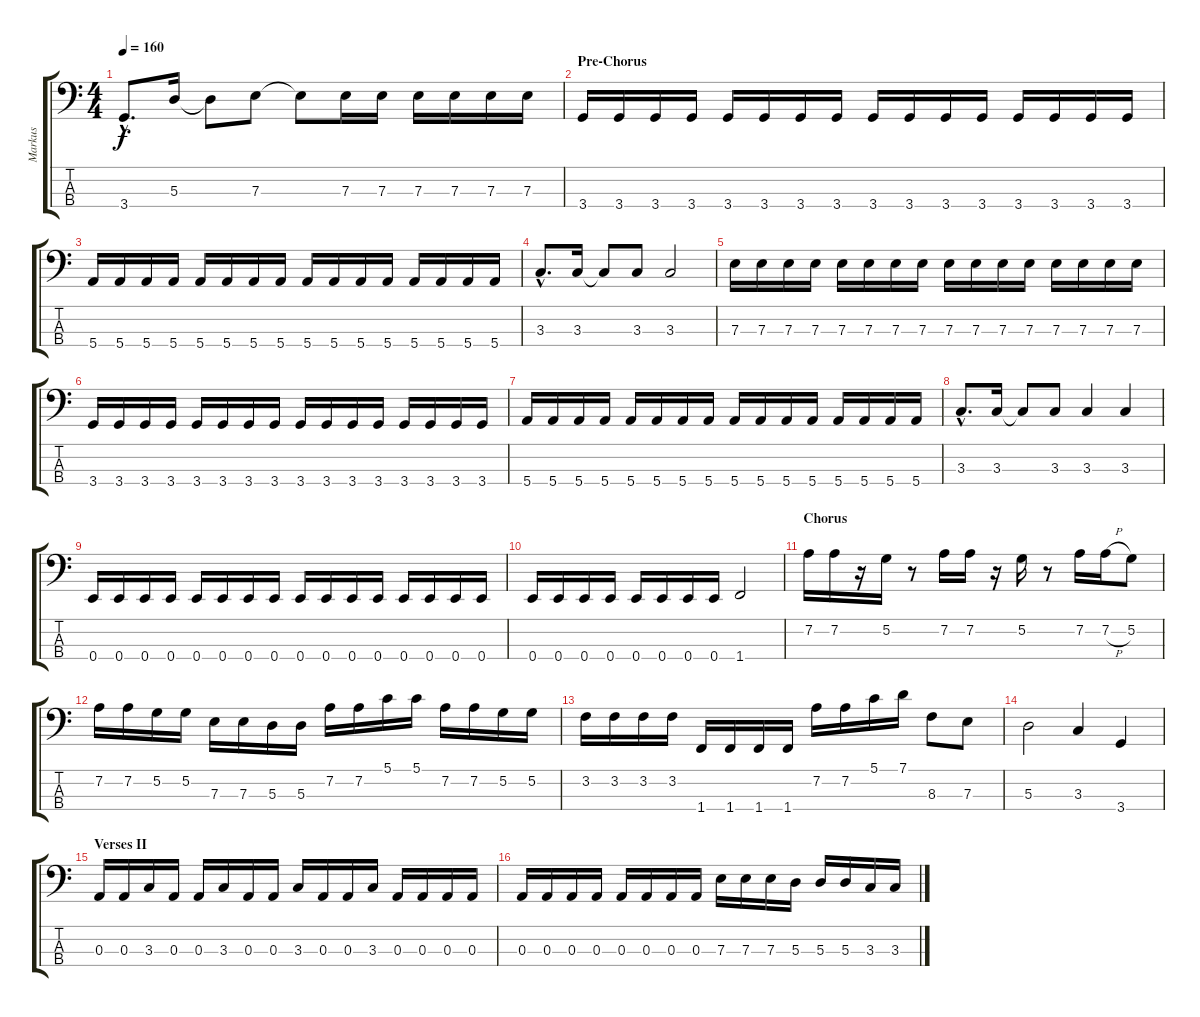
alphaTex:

\track ("Markus" "Markus") {instrument electricbassfinger}
\staff {score tabs}
\tuning (G2 D2 A1 E1) {hide}
\ts (4 4)
\tempo 160
\clef f4
\ks c
3.4{hac}.8{d dy f} 5.3.16 5.3{t}.8 7.3.8 7.3{t}.8 7.3.16 7.3.16 7.3.16 7.3.16 7.3.16 7.3.16 |
\section ("" "Pre-Chorus")
3.4.16 3.4.16 3.4.16 3.4.16 3.4.16 3.4.16 3.4.16 3.4.16 3.4.16 3.4.16 3.4.16 3.4.16 3.4.16 3.4.16 3.4.16 3.4.16 |
5.4.16 5.4.16 5.4.16 5.4.16 5.4.16 5.4.16 5.4.16 5.4.16 5.4.16 5.4.16 5.4.16 5.4.16 5.4.16 5.4.16 5.4.16 5.4.16 |
3.3{hac}.8{d} 3.3.16 3.3{t}.8 3.3.8 3.3.2 |
7.3.16 7.3.16 7.3.16 7.3.16 7.3.16 7.3.16 7.3.16 7.3.16 7.3.16 7.3.16 7.3.16 7.3.16 7.3.16 7.3.16 7.3.16 7.3.16 |
3.4.16 3.4.16 3.4.16 3.4.16 3.4.16 3.4.16 3.4.16 3.4.16 3.4.16 3.4.16 3.4.16 3.4.16 3.4.16 3.4.16 3.4.16 3.4.16 |
5.4.16 5.4.16 5.4.16 5.4.16 5.4.16 5.4.16 5.4.16 5.4.16 5.4.16 5.4.16 5.4.16 5.4.16 5.4.16 5.4.16 5.4.16 5.4.16 |
3.3{hac}.8{d} 3.3.16 3.3{t}.8 3.3.8 3.3.4 3.3.4 |
0.4.16 0.4.16 0.4.16 0.4.16 0.4.16 0.4.16 0.4.16 0.4.16 0.4.16 0.4.16 0.4.16 0.4.16 0.4.16 0.4.16 0.4.16 0.4.16 |
0.4.16 0.4.16 0.4.16 0.4.16 0.4.16 0.4.16 0.4.16 0.4.16 1.4.2 |
\section ("" "Chorus")
7.2.16 7.2.16 r.16 5.2.16 r.8 7.2.16 7.2.16 r.16 5.2.16 r.8 7.2.16 7.2{h}.16 5.2.8 |
7.2.16 7.2.16 5.2.16 5.2.16 7.3.16 7.3.16 5.3.16 5.3.16 7.2.16 7.2.16 5.1.16 5.1.16 7.2.16 7.2.16 5.2.16 5.2.16 |
3.2.16 3.2.16 3.2.16 3.2.16 1.4.16 1.4.16 1.4.16 1.4.16 7.2.16 7.2.16 5.1.16 7.1.16 8.3.8 7.3.8 |
5.3.2 3.3.4 3.4.4 |
\section ("" "Verses II")
0.3.16 0.3.16 3.3.16 0.3.16 0.3.16 3.3.16 0.3.16 0.3.16 3.3.16 0.3.16 0.3.16 3.3.16 0.3.16 0.3.16 0.3.16 0.3.16 |
0.3.16 0.3.16 0.3.16 0.3.16 0.3.16 0.3.16 0.3.16 0.3.16 7.3.16 7.3.16 7.3.16 5.3.16 5.3.16 5.3.16 3.3.16 3.3.16
